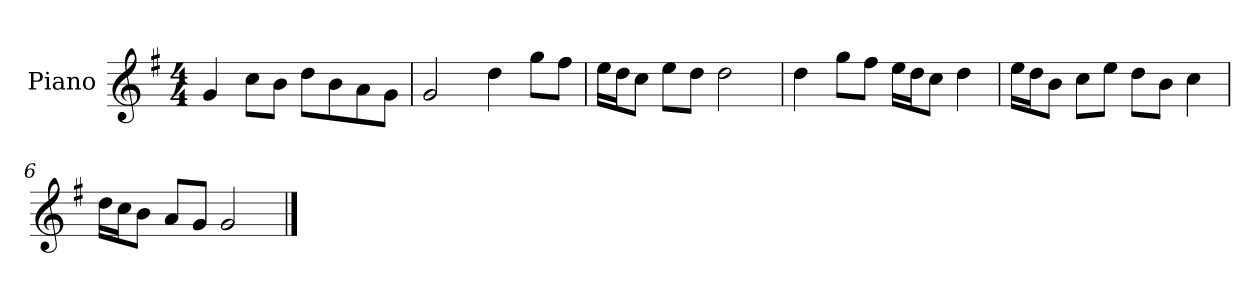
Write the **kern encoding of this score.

**kern
*part1
*staff1
*I"Piano
*I'P-no
*clefG2
*k[f#]
*M4/4
*MM90
=1
4g/
8cc\L
8b\J
8dd\L
8b\
8a\
8g\J
=2
2g/
4dd\
8gg\L
8ff#\J
=3
16ee\LL
16dd\J
8cc\J
8ee\L
8dd\J
2dd\
=4
4dd\
8gg\L
8ff#\J
16ee\LL
16dd\J
8cc\J
4dd\
=5
16ee\LL
16dd\J
8b\J
8cc\L
8ee\J
8dd\L
8b\J
4cc\
=6
16dd\LL
16cc\J
8b\J
8a/L
8g/J
2g/
==
*-
